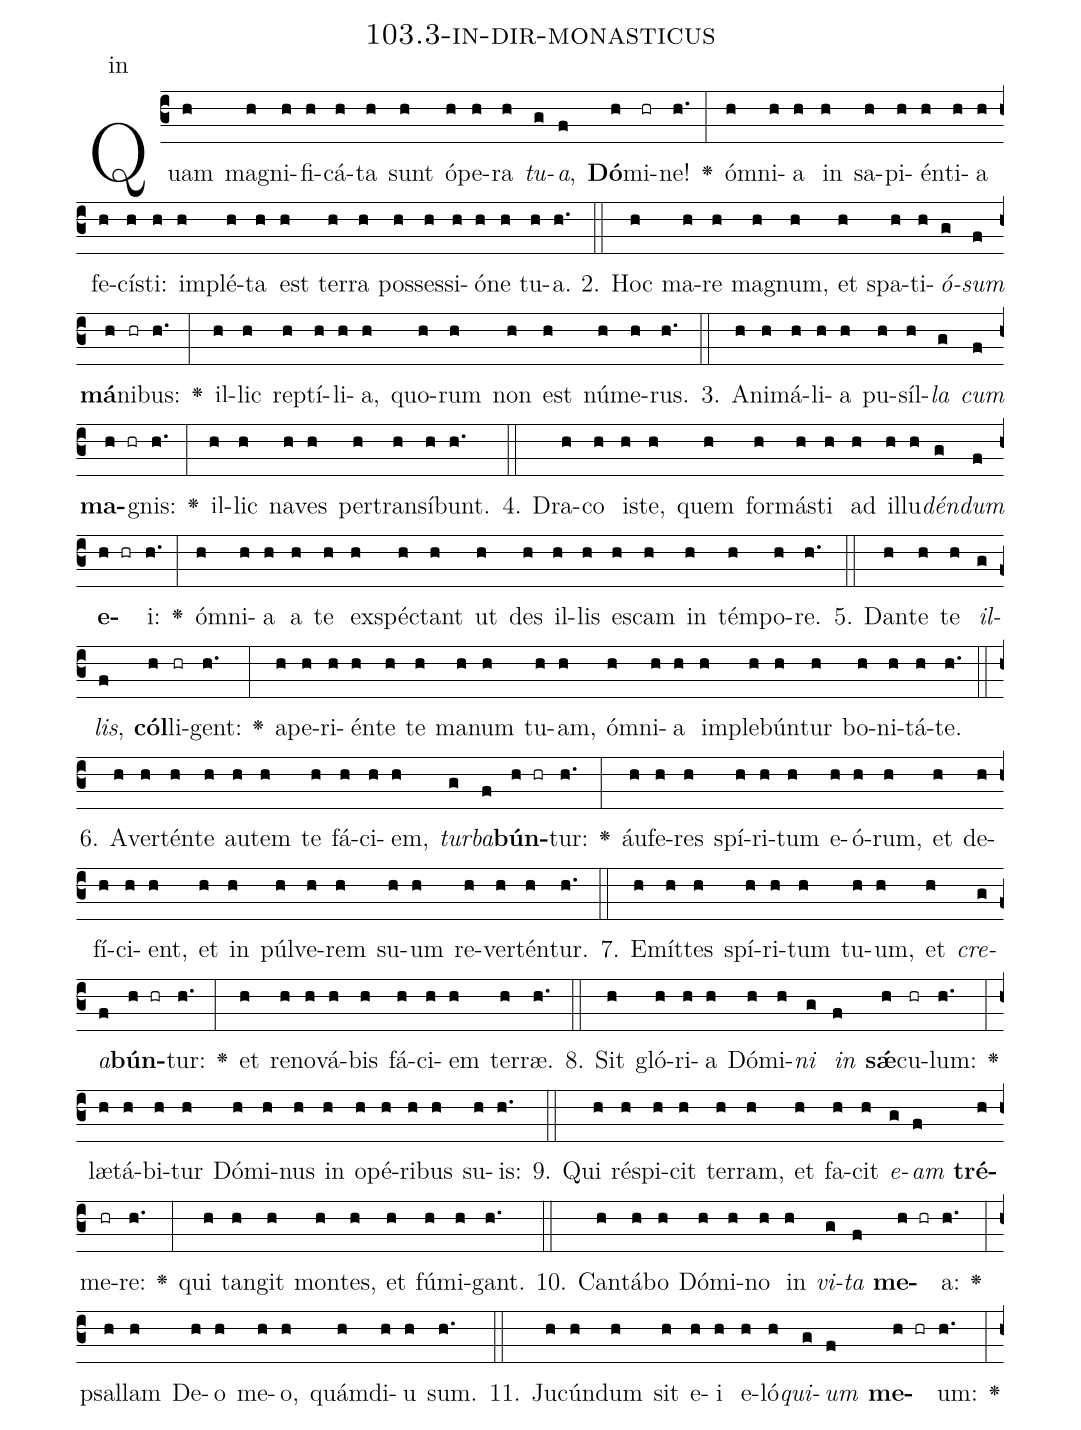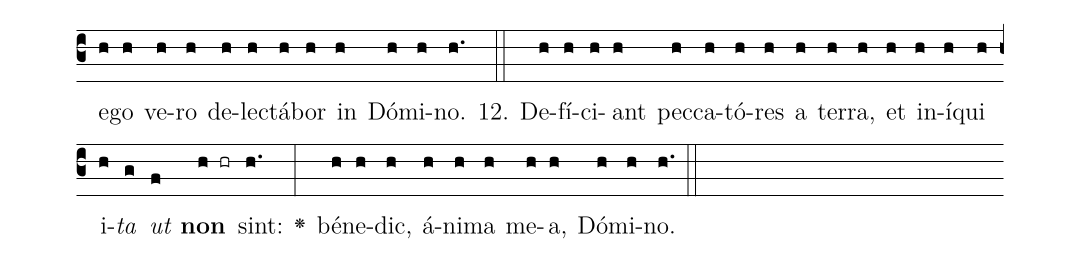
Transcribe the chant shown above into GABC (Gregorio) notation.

name: 103.3-in-dir-monasticus;
annotation: in;
%%
(c3)Quam(h) ma(h)gni(h)fi(h)cá(h)ta(h) sunt(h) ó(h)pe(h)ra(h) <i>tu</i>(g)<i>a</i>,(f) <b>Dó</b>(h)mi(hr)ne!(h.) <v>\greheightstar</v>(:) óm(h)ni(h)a(h) in(h) sa(h)pi(h)én(h)ti(h)a(h) fe(h)cís(h)ti:(h) im(h)plé(h)ta(h) est(h) ter(h)ra(h) pos(h)ses(h)si(h)ó(h)ne(h) tu(h)a.(h.) (::)
2. Hoc(h) ma(h)re(h) ma(h)gnum,(h) et(h) spa(h)ti(h)<i>ó</i>(g)<i>sum</i>(f) <b>má</b>(h)ni(hr)bus:(h.) <v>\greheightstar</v>(:) il(h)lic(h) rep(h)tí(h)li(h)a,(h) quo(h)rum(h) non(h) est(h) nú(h)me(h)rus.(h.) (::)
3. A(h)ni(h)má(h)li(h)a(h) pu(h)síl(h)<i>la</i>(g) <i>cum</i>(f) <b>ma</b>(h hr)gnis:(h.) <v>\greheightstar</v>(:) il(h)lic(h) na(h)ves(h) per(h)trans(h)í(h)bunt.(h.) (::)
4. Dra(h)co(h) is(h)te,(h) quem(h) for(h)más(h)ti(h) ad(h) il(h)lu(h)<i>dén</i>(g)<i>dum</i>(f) <b>e</b>(h hr)i:(h.) <v>\greheightstar</v>(:) óm(h)ni(h)a(h) a(h) te(h) ex(h)spéc(h)tant(h) ut(h) des(h) il(h)lis(h) es(h)cam(h) in(h) tém(h)po(h)re.(h.) (::)
5. Dan(h)te(h) te(h) <i>il</i>(g)<i>lis</i>,(f) <b>cól</b>(h)li(hr)gent:(h.) <v>\greheightstar</v>(:) a(h)pe(h)ri(h)én(h)te(h) te(h) ma(h)num(h) tu(h)am,(h) óm(h)ni(h)a(h) im(h)ple(h)bún(h)tur(h) bo(h)ni(h)tá(h)te.(h.) (::)
6. A(h)ver(h)tén(h)te(h) au(h)tem(h) te(h) fá(h)ci(h)em,(h) <i>tur</i>(g)<i>ba</i>(f)<b>bún</b>(h hr)tur:(h.) <v>\greheightstar</v>(:) áu(h)fe(h)res(h) spí(h)ri(h)tum(h) e(h)ó(h)rum,(h) et(h) de(h)fí(h)ci(h)ent,(h) et(h) in(h) púl(h)ve(h)rem(h) su(h)um(h) re(h)ver(h)tén(h)tur.(h.) (::)
7. E(h)mít(h)tes(h) spí(h)ri(h)tum(h) tu(h)um,(h) et(h) <i>cre</i>(g)<i>a</i>(f)<b>bún</b>(h hr)tur:(h.) <v>\greheightstar</v>(:) et(h) re(h)no(h)vá(h)bis(h) fá(h)ci(h)em(h) ter(h)ræ.(h.) (::)
8. Sit(h) gló(h)ri(h)a(h) Dó(h)mi(h)<i>ni</i>(g) <i>in</i>(f) <b>sǽ</b>(h)cu(hr)lum:(h.) <v>\greheightstar</v>(:) læ(h)tá(h)bi(h)tur(h) Dó(h)mi(h)nus(h) in(h) o(h)pé(h)ri(h)bus(h) su(h)is:(h.) (::)
9. Qui(h) ré(h)spi(h)cit(h) ter(h)ram,(h) et(h) fa(h)cit(h) <i>e</i>(g)<i>am</i>(f) <b>tré</b>(h)me(hr)re:(h.) <v>\greheightstar</v>(:) qui(h) tan(h)git(h) mon(h)tes,(h) et(h) fú(h)mi(h)gant.(h.) (::)
10. Can(h)tá(h)bo(h) Dó(h)mi(h)no(h) in(h) <i>vi</i>(g)<i>ta</i>(f) <b>me</b>(h hr)a:(h.) <v>\greheightstar</v>(:) psal(h)lam(h) De(h)o(h) me(h)o,(h) quám(h)di(h)u(h) sum.(h.) (::)
11. Ju(h)cún(h)dum(h) sit(h) e(h)i(h) e(h)ló(h)<i>qui</i>(g)<i>um</i>(f) <b>me</b>(h hr)um:(h.) <v>\greheightstar</v>(:) e(h)go(h) ve(h)ro(h) de(h)lec(h)tá(h)bor(h) in(h) Dó(h)mi(h)no.(h.) (::)
12. De(h)fí(h)ci(h)ant(h) pec(h)ca(h)tó(h)res(h) a(h) ter(h)ra,(h) et(h) in(h)í(h)qui(h) i(h)<i>ta</i>(g) <i>ut</i>(f) <b>non</b>(h hr) sint:(h.) <v>\greheightstar</v>(:) bé(h)ne(h)dic,(h) á(h)ni(h)ma(h) me(h)a,(h) Dó(h)mi(h)no.(h.) (::)
